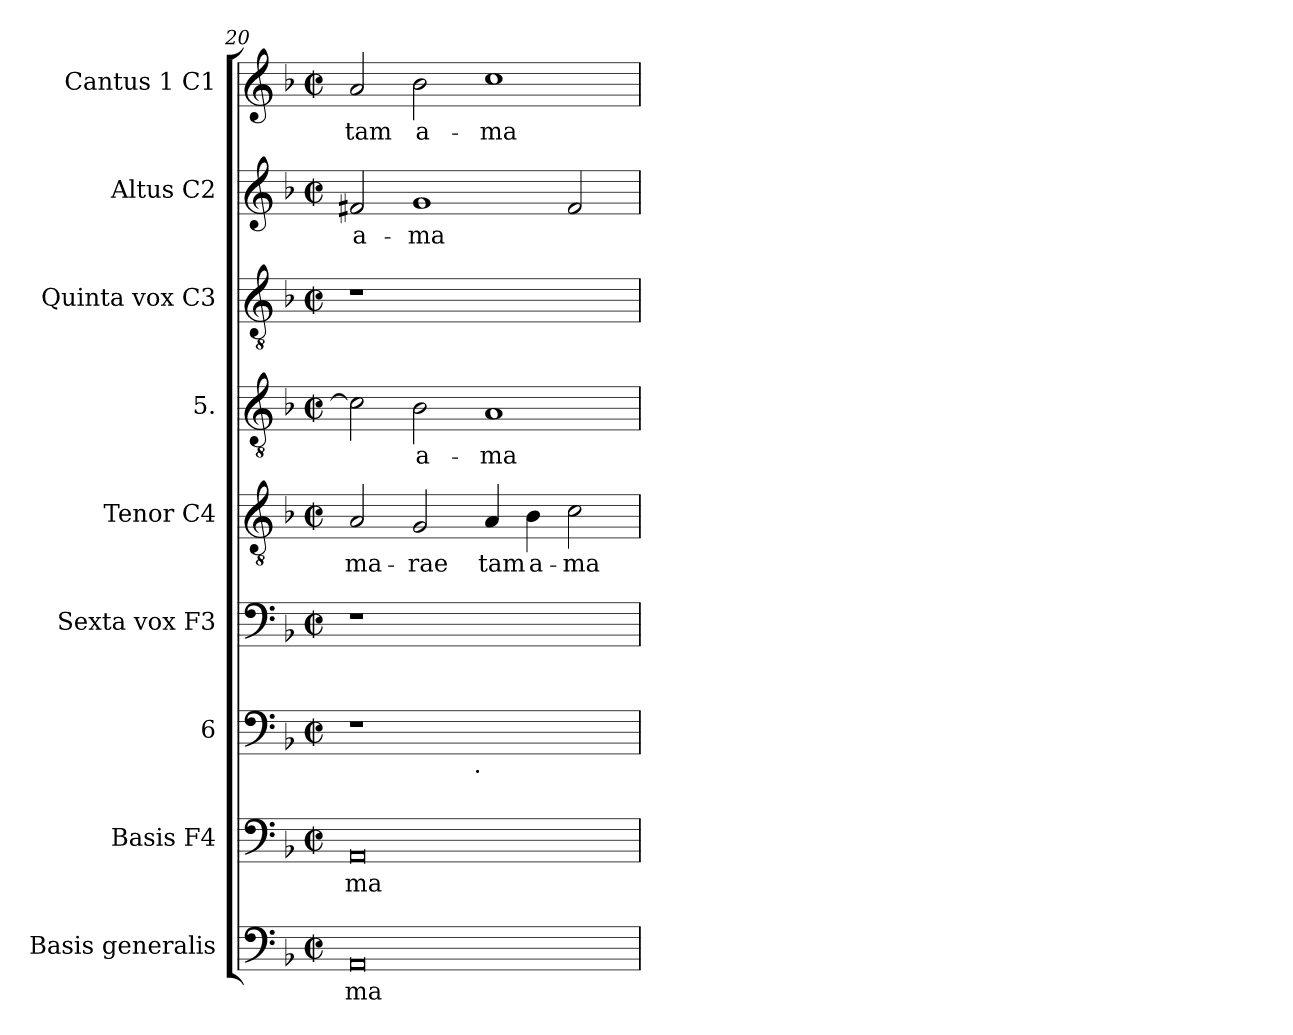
**kern	**text	**kern	**text	**kern	**kern	**kern	**text	**kern	**text	**kern	**kern	**text	**kern	**text
*part9	*part9	*part8	*part8	*part7	*part6	*part5	*part5	*part4	*part4	*part3	*part2	*part2	*part1	*part1
*staff9	*staff9	*staff8	*staff8	*staff7	*staff6	*staff5	*staff5	*staff4	*staff4	*staff3	*staff2	*staff2	*staff1	*staff1
*I"Basis  generalis	*	*I"Basis  F4	*	*I"6	*I"Sexta vox  F3	*I"Tenor  C4	*	*I"5.	*	*I"Quinta vox  C3	*I"Altus  C2	*	*I"Cantus 1  C1	*
*	*	*I'B	*	*	*	*I'T	*	*	*	*	*I'A	*	*I'C	*
*clefF4	*	*clefF4	*	*clefF4	*clefF4	*clefGv2	*	*clefGv2	*	*clefGv2	*clefG2	*	*clefG2	*
*k[b-]	*	*k[b-]	*	*k[b-]	*k[b-]	*k[b-]	*	*k[b-]	*	*k[b-]	*k[b-]	*	*k[b-]	*
*F:	*	*F:	*	*F:	*F:	*F:	*	*F:	*	*F:	*F:	*	*F:	*
*M2/2	*	*M2/2	*	*M2/2	*M2/2	*M2/2	*	*M2/2	*	*M2/2	*M2/2	*	*M2/2	*
*met(c|)	*	*met(c|)	*	*met(c|)	*met(c|)	*met(c|)	*	*met(c|)	*	*met(c|)	*met(c|)	*	*met(c|)	*
=20	=20	=20	=20	=20	=20	=20	=20	=20	=20	=20	=20	=20	=20	=20
!	!LO:LY:a:cj	!	!LO:LY:b:cj	!	!	!	!LO:LY:b:cj	!	!LO:LY:b:cj	!	!	!LO:LY:b:cj	!	!LO:LY:b:cj
*	*	*	*	*^	*	*	*	*	*	*	*	*	*	*
0AA	-ma-	0AA	-ma-	1r	2ryy	1r	2A/	-ma-	2c\]	.	1r	2f#X/	a-	2a/	tam
!	!	!	!	!	!	!	!	!LO:LY:b:cj	!	!LO:LY:b:cj	!	!	!LO:LY:b:cj	!	!LO:LY:b:cj
.	.	.	.	.	4...ryy	.	2G/	-rae	2B-\	a-	.	1g	-ma-	2b-\	a-
!	!	!	!	!	!LO:TX:b:t=.	!	!	!	!	!	!	!	!	!	!
.	.	.	.	.	1ryy	.	.	.	.	.	.	.	.	.	.
!	!	!	!	!	!	!	!	!LO:LY:b:cj	!	!LO:LY:b:cj	!	!	!	!	!LO:LY:b:cj
.	.	.	.	1ryy	.	1ryy	4A/	tam	1A	-ma-	1ryy	.	.	1cc	-ma-
!	!	!	!	!	!	!	!	!LO:LY:b:cj	!	!	!	!	!	!	!
.	.	.	.	.	.	.	4B-\	a-	.	.	.	.	.	.	.
!	!	!	!	!	!	!	!	!LO:LY:b:cj	!	!	!	!	!LO:LY:b:cj	!	!
.	.	.	.	.	.	.	2c\	-ma-	.	.	.	2f#/	--	.	.
.	.	.	.	.	32ryy	.	.	.	.	.	.	.	.	.	.
*	*	*	*	*v	*v	*	*	*	*	*	*	*	*	*	*
=	=	=	=	=	=	=	=	=	=	=	=	=	=	=
*-	*-	*-	*-	*-	*-	*-	*-	*-	*-	*-	*-	*-	*-	*-
